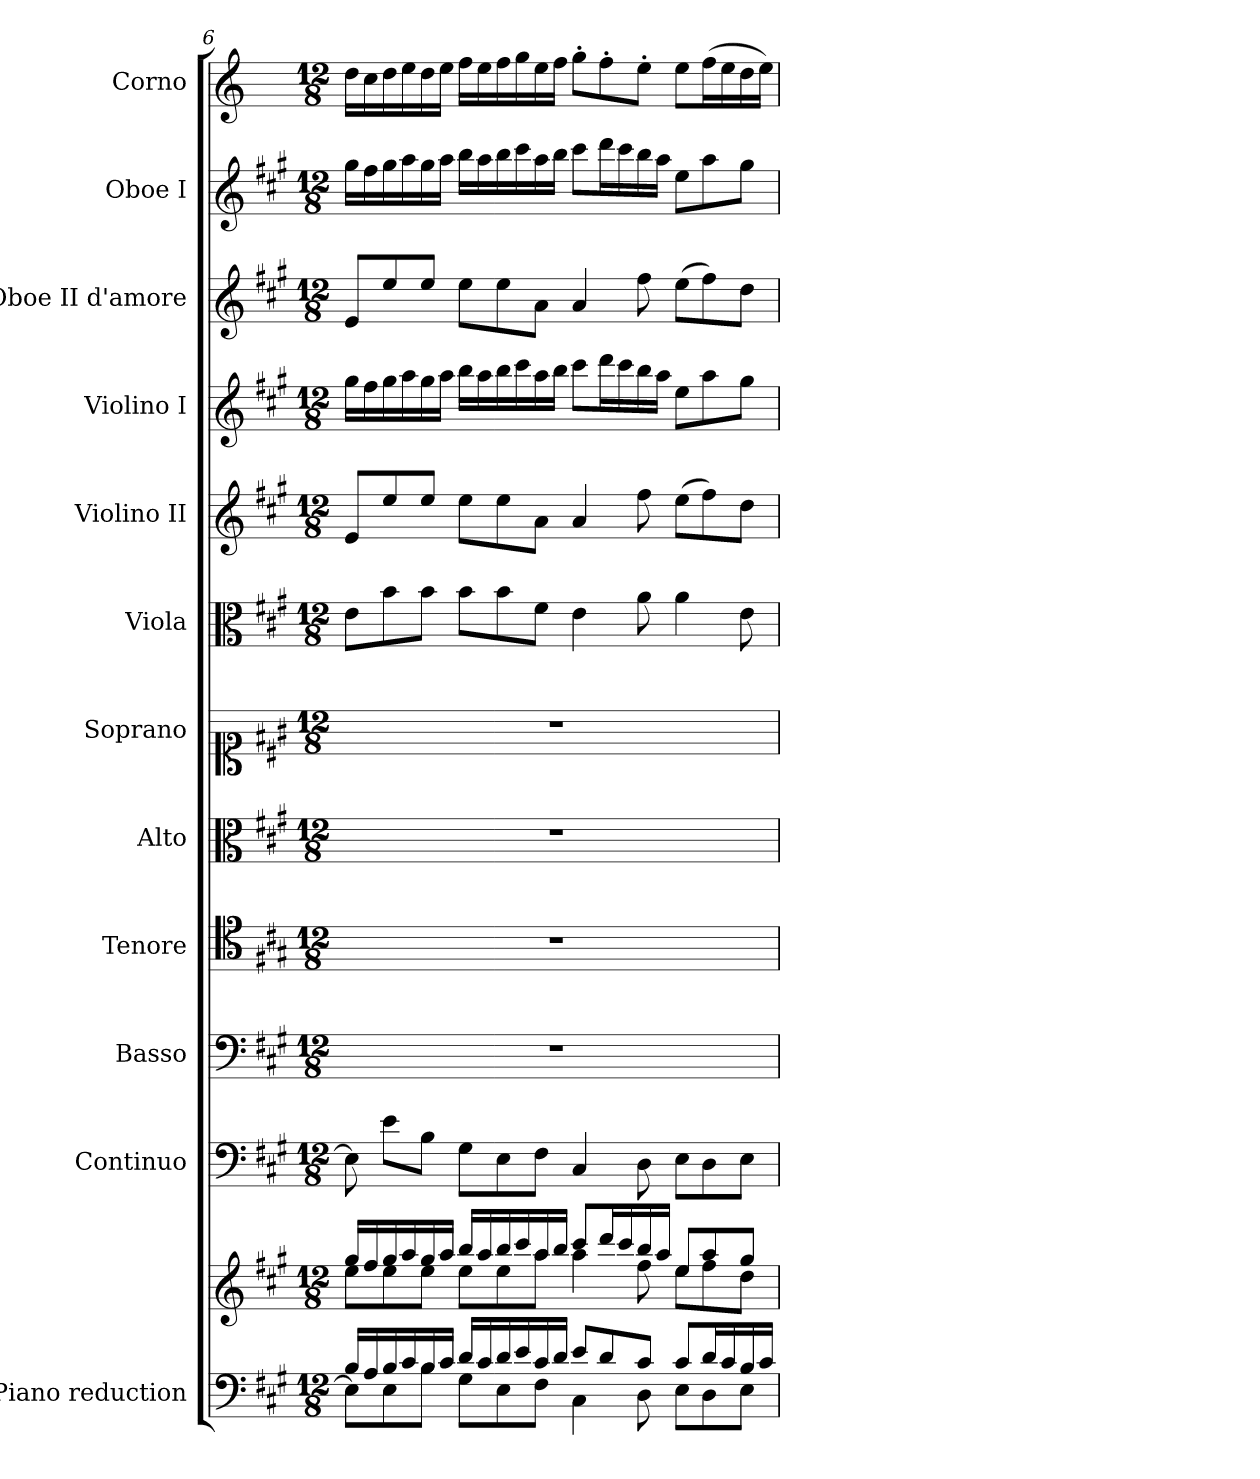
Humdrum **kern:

**kern	**kern	**kern	**kern	**kern	**kern	**kern	**kern	**kern	**kern	**kern	**kern	**kern
*part12	*part12	*part11	*part10	*part9	*part8	*part7	*part6	*part5	*part4	*part3	*part2	*part1
*staff13	*staff12	*staff11	*staff10	*staff9	*staff8	*staff7	*staff6	*staff5	*staff4	*staff3	*staff2	*staff1
*I"Piano reduction	*	*I"Continuo	*I"Basso	*I"Tenore	*I"Alto	*I"Soprano	*I"Viola	*I"Violino II	*I"Violino I	*I"Oboe II d'amore	*I"Oboe I	*I"Corno
*I'Pno	*	*	*	*	*	*	*I'Vla	*I'Vln	*I'Vln	*I'Ob	*I'Ob	*
*clefF4	*clefG2	*clefF4	*clefF4	*clefC4	*clefC3	*clefC1	*clefC3	*clefG2	*clefG2	*clefG2	*clefG2	*clefG2
*	*	*	*	*	*	*	*	*	*	*	*	*ITrd2c3
*k[f#c#g#]	*k[f#c#g#]	*k[f#c#g#]	*k[f#c#g#]	*k[f#c#g#]	*k[f#c#g#]	*k[f#c#g#]	*k[f#c#g#]	*k[f#c#g#]	*k[f#c#g#]	*k[f#c#g#]	*k[f#c#g#]	*k[f#c#g#]
*M12/8	*M12/8	*M12/8	*M12/8	*M12/8	*M12/8	*M12/8	*M12/8	*M12/8	*M12/8	*M12/8	*M12/8	*M12/8
=6	=6	=6	=6	=6	=6	=6	=6	=6	=6	=6	=6	=6
*^	*^	*	*	*	*	*	*	*	*	*	*	*
16B/LL	8E\L]	16gg#/LL	8ee\L	8E\]	1.r	1.r	1.r	1.r	8e\L	8e/L	16gg#\LL	8e/L	16gg#\LL	16b\LL
16A/	.	16ff#/	.	.	.	.	.	.	.	.	16ff#\	.	16ff#\	16a\
16B/	8E\	16gg#/	8ee\	8e\L	.	.	.	.	8b\	8ee/	16gg#\	8ee/	16gg#\	16b\
16c#/	.	16aa/	.	.	.	.	.	.	.	.	16aa\	.	16aa\	16cc#\
16B/	8B\J	16gg#/	8ee\J	8B\J	.	.	.	.	8b\J	8ee/J	16gg#\	8ee/J	16gg#\	16b\
16c#/JJ	.	16aa/JJ	.	.	.	.	.	.	.	.	16aa\JJ	.	16aa\JJ	16cc#\JJ
16d/LL	8G#\L	16bb/LL	8ee\L	8G#\L	.	.	.	.	8b\L	8ee\L	16bb\LL	8ee\L	16bb\LL	16dd\LL
16c#/	.	16aa/	.	.	.	.	.	.	.	.	16aa\	.	16aa\	16cc#\
16d/	8E\	16bb/	8ee\	8E\	.	.	.	.	8b\	8ee\	16bb\	8ee\	16bb\	16dd\
16e/	.	16ccc#/	.	.	.	.	.	.	.	.	16ccc#\	.	16ccc#\	16ee\
16c#/	8F#\J	16aa/	8aa\J	8F#\J	.	.	.	.	8f#\J	8a\J	16aa\	8a\J	16aa\	16cc#\
16d/JJ	.	16bb/JJ	.	.	.	.	.	.	.	.	16bb\JJ	.	16bb\JJ	16dd\JJ
8e/L	4C#\	8ccc#/L	4aa\	4C#/	.	.	.	.	4e\	4a/	8ccc#\L	4a/	8ccc#\L	8ee'\L
8d/	.	16ddd/L	.	.	.	.	.	.	.	.	16ddd\L	.	16ddd\L	8dd'\
.	.	16ccc#/	.	.	.	.	.	.	.	.	16ccc#\	.	16ccc#\	.
8c#/J	8D\	16bb/	8ff#\	8D\	.	.	.	.	8a\	8ff#\	16bb\	8ff#\	16bb\	8cc#'\J
.	.	16aa/JJ	.	.	.	.	.	.	.	.	16aa\JJ	.	16aa\JJ	.
8c#/L	8E\L	8ee/L	8ee\L	8E\L	.	.	.	.	4a\	(>8ee\L	8ee\L	(>8ee\L	8ee\L	8cc#\L
16d/L	8D\	8aa/	8ff#\	8D\	.	.	.	.	.	8ff#\)	8aa\	8ff#\)	8aa\	(>16dd\L
16c#/	.	.	.	.	.	.	.	.	.	.	.	.	.	16cc#\
16B/	8E\J	8gg#/J	8dd\J	8E\J	.	.	.	.	8e\	8dd\J	8gg#\J	8dd\J	8gg#\J	16b\
16c#/JJ	.	.	.	.	.	.	.	.	.	.	.	.	.	16cc#\JJ)
*v	*v	*	*	*	*	*	*	*	*	*	*	*	*	*
*	*v	*v	*	*	*	*	*	*	*	*	*	*	*
=	=	=	=	=	=	=	=	=	=	=	=	=
*-	*-	*-	*-	*-	*-	*-	*-	*-	*-	*-	*-	*-
